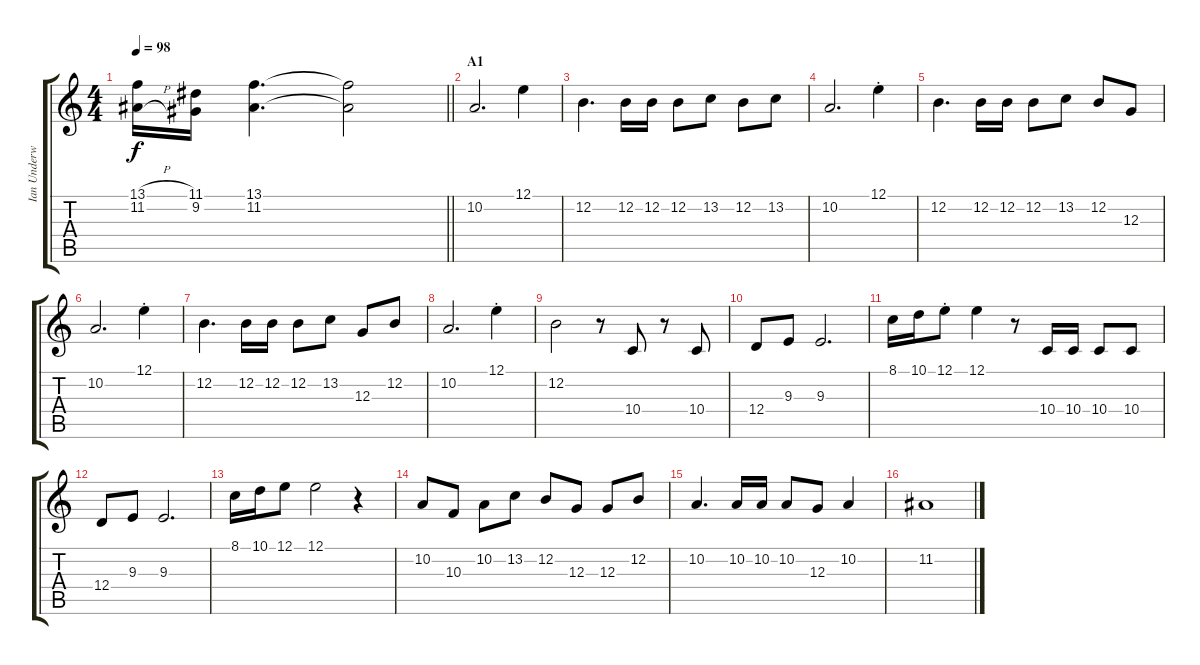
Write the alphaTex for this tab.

\track ("Ian Underwood" "Ian Underw") {instrument baritonesax}
\staff {score tabs}
\tuning (E4 B3 G3 D3 A2 E2) {hide}
\ts (4 4)
\tempo 98
\clef g2
\barLineRight lightlight
\ks c
(13.1{h} 11.2{h}).16{dy f} (11.1 9.2).16 (13.1 11.2).4{d} (13.1{t} 11.2{t}).2 |
\section ("" "A1")
10.2.2{d} 12.1.4 |
12.2.4{d} 12.2.16 12.2.16 12.2.8 13.2.8 12.2.8 13.2.8 |
10.2.2{d} 12.1{st}.4 |
12.2.4{d} 12.2.16 12.2.16 12.2.8 13.2.8 12.2.8 12.3.8 |
10.2.2{d} 12.1{st}.4 |
12.2.4{d} 12.2.16 12.2.16 12.2.8 13.2.8 12.3.8 12.2.8 |
10.2.2{d} 12.1{st}.4 |
12.2.2 r.8 10.4.8 r.8 10.4.8 |
12.4.8 9.3.8 9.3.2{d} |
8.1.16 10.1.16 12.1{st}.8 12.1.4 r.8 10.4.16 10.4.16 10.4.8 10.4.8 |
12.4.8 9.3.8 9.3.2{d} |
8.1.16 10.1.16 12.1.8 12.1.2 r.4 |
10.2.8 10.3.8 10.2.8 13.2.8 12.2.8 12.3.8 12.3.8 12.2.8 |
10.2.4{d} 10.2.16 10.2.16 10.2.8 12.3.8 10.2.4 |
11.2.1
